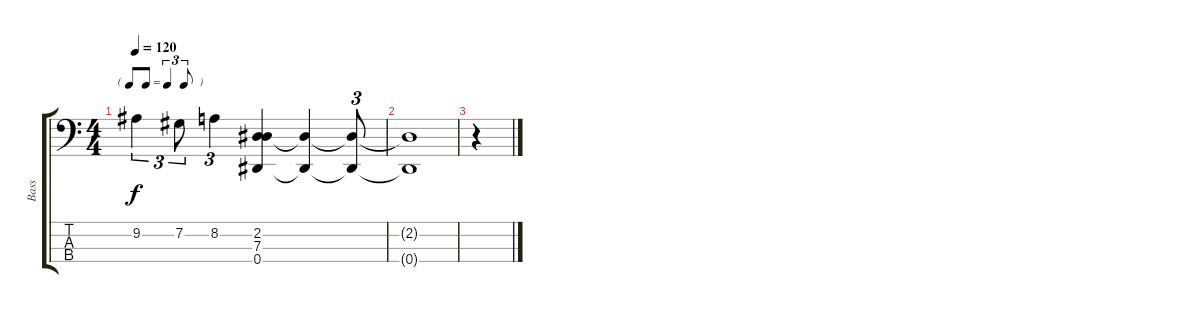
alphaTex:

\track ("Bass" "Bass") {instrument electricbassfinger}
\staff {score tabs}
\tuning (Gb2 Db2 Ab1 Eb1) {hide}
\ts (4 4)
\tf triplet8th
\tempo 120
\clef f4
\ks c
9.2.4{tu (3 2) dy f} 7.2.8{tu (3 2)} 8.2.4{tu (3 2)} (2.2 7.3 0.4).4 (2.2{t} 0.4{t}).4 (2.2{t} 0.4{t}).8{tu (3 2)} |
(2.2{t} 0.4{t}).1 |
r.4
